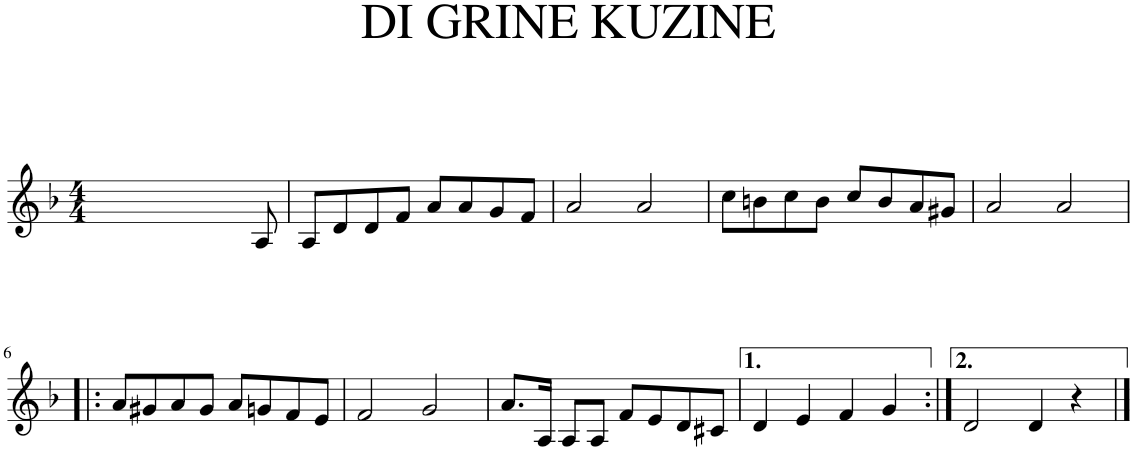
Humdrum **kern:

**kern
*part1
*staff1
*I"C Trumpet
*I'Tpt
*clefG2
*k[b-]
*M4/4
=1
2ryy
4ryy
8ryy
8A/
=2
8A/L
8d/
8d/
8f/J
8a/L
8a/
8g/
8f/J
=3
2a/
2a/
=4
8cc\L
8bn\
8cc\
8b\J
8cc/L
8b/
8a/
8g#X/J
=5
2a/
2a/
!!LO:LB:g=z
=6!|:
8a/L
8g#X/
8a/
8g#/J
8a/L
8gn/
8f/
8e/J
=7
2f/
2g/
=8
8.a/L
16A/Jk
8A/L
8A/J
8f/L
8e/
8d/
8c#X/J
=9
4d/
4e/
4f/
4g/
=10:|!
2d/
4d/
4r
==
*-
